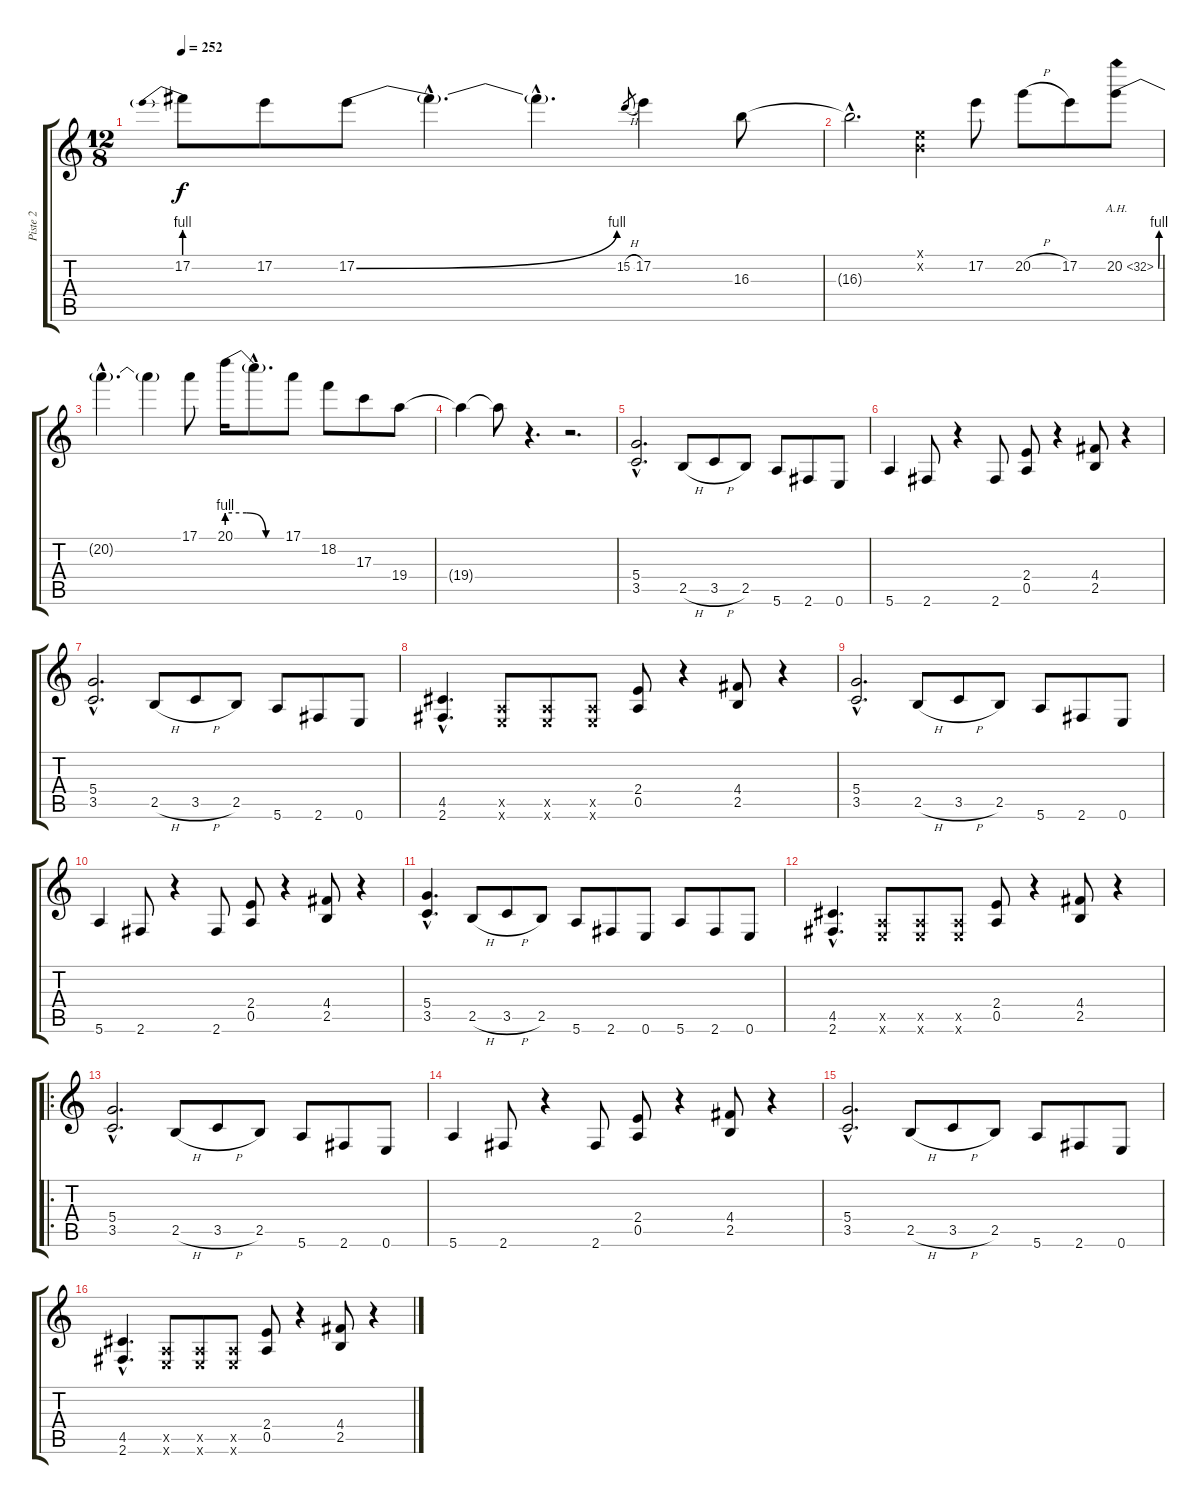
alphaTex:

\track ("Piste 2" "Piste 2") {instrument distortionguitar}
\staff {score tabs}
\tuning (E4 B3 G3 D3 A2 E2) {hide}
\ts (12 8)
\tempo 252
\clef g2
\ks c
17.2{be (prebend 0 4 60 4)}.8{dy f} 17.2.8 17.2{be (bend 0 0 60 4)}.8 17.2{hac t}.4{d} 17.2{hac t}.4{d} 15.2{h}.8{gr} 17.2.4 16.3.8 |
16.3{hac t}.2{d} (0.1{x} 0.2{x}).4 17.2.8 20.2{h}.8 17.2.8 20.2{be (bend 0 0 60 4) ah 12}.8 |
20.2{hac t}.4{d} 20.2{t}.4 17.1.8 20.1{be (custom 0 4 20 4 40 0 60 0)}.16 20.1{hac t}.8{d} 17.1.8 18.2.8 17.3.8 19.4.8 |
19.4{t}.4 19.4{t}.8 r.4{d} r.2{d} |
(5.4{hac} 3.5{hac}).2{d} 2.5{h}.8 3.5{h}.8 2.5.8 5.6.8 2.6.8 0.6.8 |
5.6.4 2.6.8 r.4 2.6.8 (2.4 0.5).8 r.4 (4.4 2.5).8 r.4 |
(5.4{hac} 3.5{hac}).2{d} 2.5{h}.8 3.5{h}.8 2.5.8 5.6.8 2.6.8 0.6.8 |
(4.5{hac} 2.6{hac}).4{d} (0.5{x} 0.6{x}).8 (0.5{x} 0.6{x}).8 (0.5{x} 0.6{x}).8 (2.4 0.5).8 r.4 (4.4 2.5).8 r.4 |
(5.4{hac} 3.5{hac}).2{d} 2.5{h}.8 3.5{h}.8 2.5.8 5.6.8 2.6.8 0.6.8 |
5.6.4 2.6.8 r.4 2.6.8 (2.4 0.5).8 r.4 (4.4 2.5).8 r.4 |
(5.4{hac} 3.5{hac}).4{d} 2.5{h}.8 3.5{h}.8 2.5.8 5.6.8 2.6.8 0.6.8 5.6.8 2.6.8 0.6.8 |
(4.5{hac} 2.6{hac}).4{d} (0.5{x} 0.6{x}).8 (0.5{x} 0.6{x}).8 (0.5{x} 0.6{x}).8 (2.4 0.5).8 r.4 (4.4 2.5).8 r.4 |
\ro
(5.4{hac} 3.5{hac}).2{d} 2.5{h}.8 3.5{h}.8 2.5.8 5.6.8 2.6.8 0.6.8 |
5.6.4 2.6.8 r.4 2.6.8 (2.4 0.5).8 r.4 (4.4 2.5).8 r.4 |
(5.4{hac} 3.5{hac}).2{d} 2.5{h}.8 3.5{h}.8 2.5.8 5.6.8 2.6.8 0.6.8 |
(4.5{hac} 2.6{hac}).4{d} (0.5{x} 0.6{x}).8 (0.5{x} 0.6{x}).8 (0.5{x} 0.6{x}).8 (2.4 0.5).8 r.4 (4.4 2.5).8 r.4
